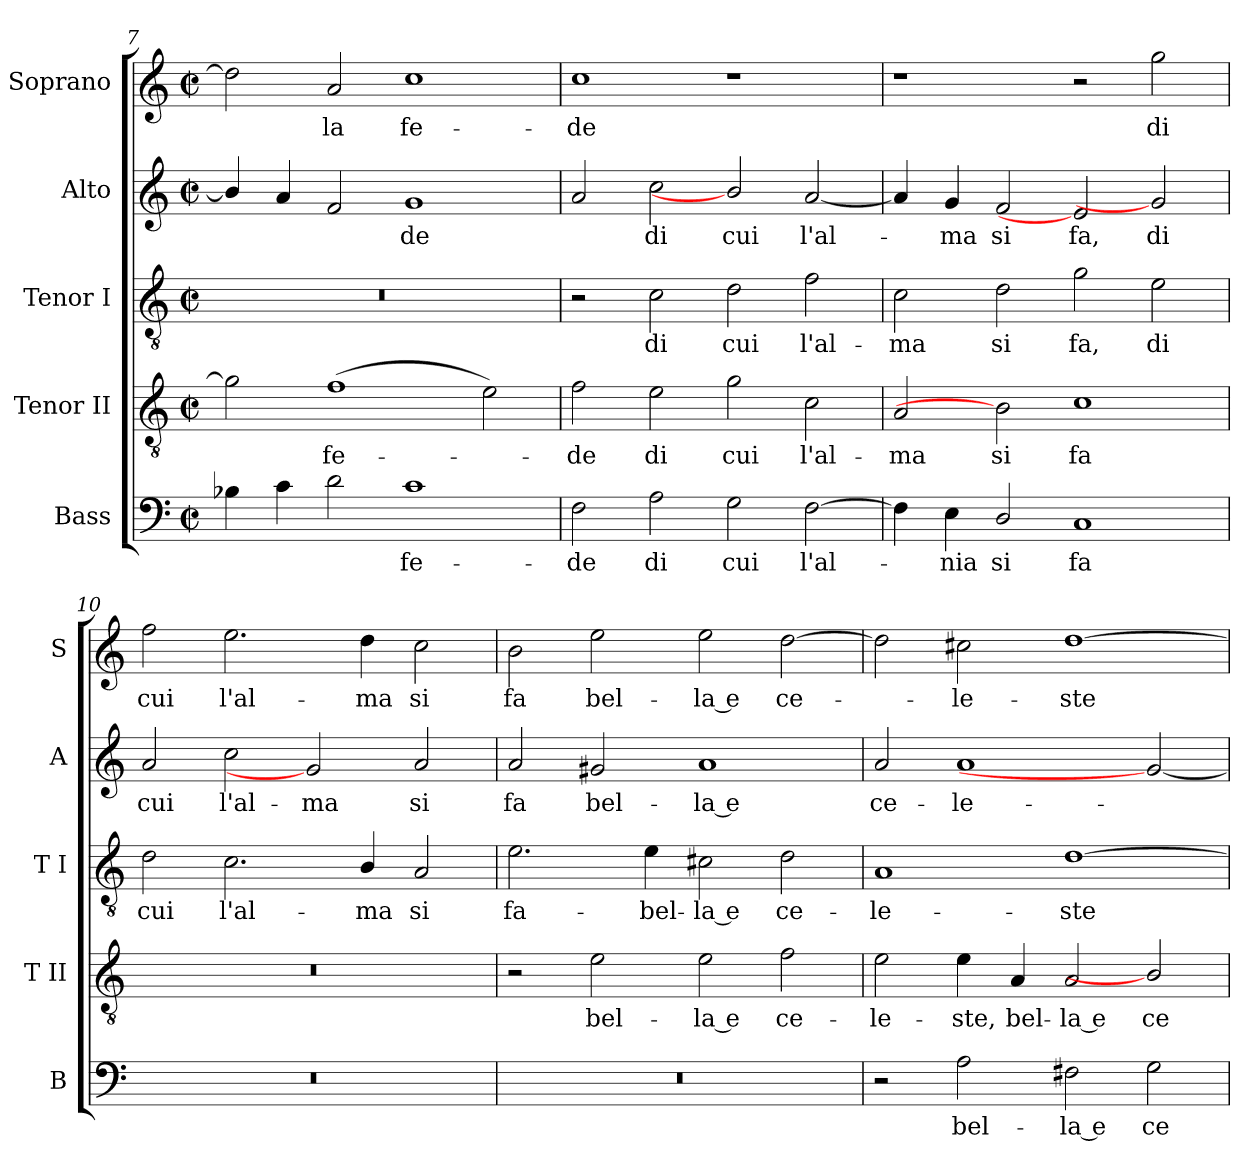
**kern	**text	**kern	**text	**kern	**text	**kern	**text	**kern	**text
*part5	*part5	*part4	*part4	*part3	*part3	*part2	*part2	*part1	*part1
*staff5	*staff5	*staff4	*staff4	*staff3	*staff3	*staff2	*staff2	*staff1	*staff1
*I"Bass	*	*I"Tenor II	*	*I"Tenor I	*	*I"Alto	*	*I"Soprano	*
*I'B	*	*I'T II	*	*I'T I	*	*I'A	*	*I'S	*
!!LO:LB:g=z
*clefF4	*	*clefGv2	*	*clefGv2	*	*clefG2	*	*clefG2	*
*k[]	*	*k[]	*	*k[]	*	*k[]	*	*k[]	*
*C:	*	*C:	*	*C:	*	*C:	*	*C:	*
*M4/2	*	*M4/2	*	*M4/2	*	*M4/2	*	*M4/2	*
*met(c|)	*	*met(c|)	*	*met(c|)	*	*met(c|)	*	*met(c|)	*
=7	=7	=7	=7	=7	=7	=7	=7	=7	=7
4B-X	.	2g]	.	0r	.	4b-/]	.	2dd]	.
4c	.	.	.	.	.	4a	.	.	.
!	!	!	!LO:LY:b	!	!	!	!	!	!LO:LY:b
2d	.	(>1f	fe-	.	.	2f	.	2a	la
!	!LO:LY:b	!	!	!	!	!	!LO:LY:b	!	!LO:LY:b
1c	fe-	.	.	.	.	1g	de	1cc	fe-
.	.	2e)	.	.	.	.	.	.	.
=8	=8	=8	=8	=8	=8	=8	=8	=8	=8
!	!LO:LY:b	!	!LO:LY:b	!	!	!	!	!	!LO:LY:b
2F	-de	2f	de	2r	.	2a	.	1cc	-de
!	!LO:LY:b	!	!LO:LY:b	!	!LO:LY:b	!	!LO:LY:b	!	!
2A	di	2e	di	2c	di	2cc	di	.	.
!	!LO:LY:b	!	!LO:LY:b	!	!LO:LY:b	!	!LO:LY:b	!	!
2G	cui	2g	cui	2d	cui	2b/]	cui	1r	.
!	!LO:LY:b	!	!LO:LY:b	!	!LO:LY:b	!	!LO:LY:b	!	!
[2F	l'al-	2c	l'al-	2f	l'al-	[2a	l'al-	.	.
=9	=9	=9	=9	=9	=9	=9	=9	=9	=9
!	!	!	!LO:LY:b	!	!LO:LY:b	!	!	!	!
4F]	.	2A	-ma	2c	-ma	4a]	.	1r	.
!	!LO:LY:b	!	!	!	!	!	!LO:LY:b	!	!
4E	nia	.	.	.	.	4g	ma	.	.
!	!LO:LY:b	!	!LO:LY:b	!	!LO:LY:b	!	!LO:LY:b	!	!
2D/	si	2B]	si	2d	si	2f	si	.	.
!	!LO:LY:b	!	!LO:LY:b	!	!LO:LY:b	!	!LO:LY:b	!	!
1C	fa	1c	fa	2g	fa,	2e]	fa,	2r	.
!	!	!	!	!	!LO:LY:b	!	!LO:LY:b	!	!LO:LY:b
.	.	.	.	2e	di	2g]	di	2gg	di
=10	=10	=10	=10	=10	=10	=10	=10	=10	=10
!	!	!	!	!	!LO:LY:b	!	!LO:LY:b	!	!LO:LY:b
0r	.	0r	.	2d	cui	2a	cui	2ff	cui
!	!	!	!	!	!LO:LY:b	!	!LO:LY:b	!	!LO:LY:b
.	.	.	.	2.c	l'al-	2cc	l'al-	2.ee	l'al-
!	!	!	!	!	!	!	!LO:LY:b	!	!
.	.	.	.	.	.	2g]	-ma	.	.
!	!	!	!	!	!LO:LY:b	!	!	!	!LO:LY:b
.	.	.	.	4B/	-ma	.	.	4dd	-ma
!	!	!	!	!	!LO:LY:b	!	!LO:LY:b	!	!LO:LY:b
.	.	.	.	2A	si	2a	si	2cc	si
=11	=11	=11	=11	=11	=11	=11	=11	=11	=11
!	!	!	!	!	!LO:LY:b	!	!LO:LY:b	!	!LO:LY:b
0r	.	2r	.	2.e	fa-	2a	fa	2b	fa
!	!	!	!LO:LY:b	!	!	!	!LO:LY:b	!	!LO:LY:b
.	.	2e	bel-	.	.	2g#X	bel-	2ee	bel-
!	!	!	!	!	!LO:LY:b	!	!	!	!
.	.	.	.	4e	-bel-	.	.	.	.
!	!	!	!LO:LY:b	!	!LO:LY:b	!	!LO:LY:b	!	!LO:LY:b
.	.	2e	-la e	2c#X	-la e	1a	-la e	2ee	-la e
!	!	!	!LO:LY:b	!	!LO:LY:b	!	!	!	!LO:LY:b
.	.	2f	ce-	2d	ce-	.	.	[2dd	ce-
=12	=12	=12	=12	=12	=12	=12	=12	=12	=12
!	!	!	!LO:LY:b	!	!LO:LY:b	!	!LO:LY:b	!	!
2r	.	2e	-le-	1A	-le-	2a	ce-	2dd]	.
!	!LO:LY:b	!	!LO:LY:b	!	!	!	!LO:LY:b	!	!LO:LY:b
2A	bel-	4e	-ste,	.	.	1a	-le-	2cc#X	le-
!	!	!	!LO:LY:b	!	!	!	!	!	!
.	.	4A	bel-	.	.	.	.	.	.
!	!LO:LY:b	!	!LO:LY:b	!	!LO:LY:b	!	!	!	!LO:LY:b
2F#X	-la e	2A	-la e	[1d	-ste	.	.	[1dd	-ste
!	!LO:LY:b	!	!LO:LY:b	!	!	!	!	!	!
2G	ce-	2B-/]	ce-	.	.	2g_	.	.	.
=	=	=	=	=	=	=	=	=	=
*-	*-	*-	*-	*-	*-	*-	*-	*-	*-
